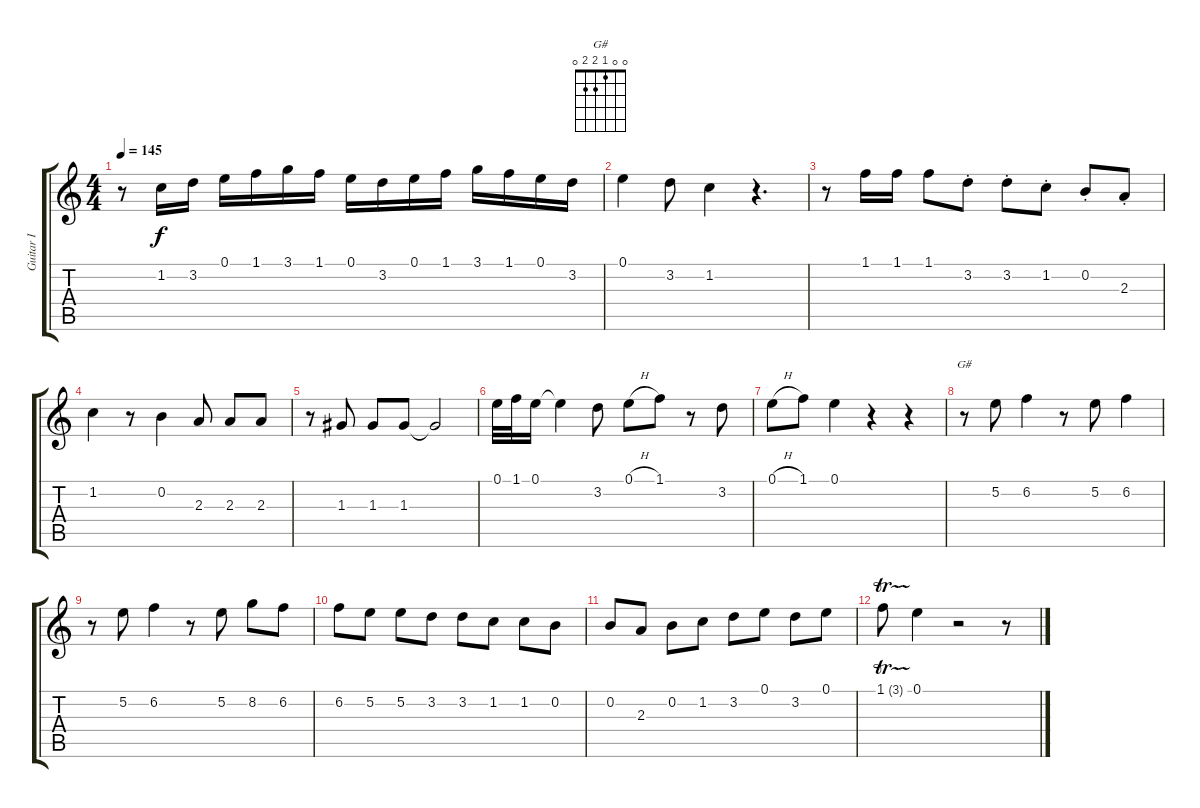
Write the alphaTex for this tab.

\track ("Guitar I" "Guitar I") {instrument acousticguitarnylon}
\staff {score tabs}
\tuning (E4 B3 G3 D3 A2 E2) {hide}
\chord ("G#" 0 0 1 2 2 0)
\ts (4 4)
\tempo 145
\clef g2
\ks c
r.8{dy f} 1.2.16 3.2.16 0.1.16 1.1.16 3.1.16 1.1.16 0.1.16 3.2.16 0.1.16 1.1.16 3.1.16 1.1.16 0.1.16 3.2.16 |
0.1.4 3.2.8 1.2.4 r.4{d} |
r.8 1.1.16 1.1.16 1.1.8 3.2{st}.8 3.2{st}.8 1.2{st}.8 0.2{st}.8 2.3{st}.8 |
1.2.4 r.8 0.2.4 2.3.8 2.3.8 2.3.8 |
r.8 1.3.8 1.3.8 1.3.8 1.3{t}.2 |
0.1.32 1.1.32 0.1.16 0.1{t}.4 3.2.8 0.1{h}.8 1.1.8 r.8 3.2.8 |
0.1{h}.8 1.1.8 0.1.4 r.4 r.4 |
r.8{ch "G#"} 5.2.8 6.2.4 r.8 5.2.8 6.2.4 |
r.8 5.2.8 6.2.4 r.8 5.2.8 8.2.8 6.2.8 |
6.2.8 5.2.8 5.2.8 3.2.8 3.2.8 1.2.8 1.2.8 0.2.8 |
0.2.8 2.3.8 0.2.8 1.2.8 3.2.8 0.1.8 3.2.8 0.1.8 |
1.1{tr (3 32)}.8 0.1.4 r.2 r.8
